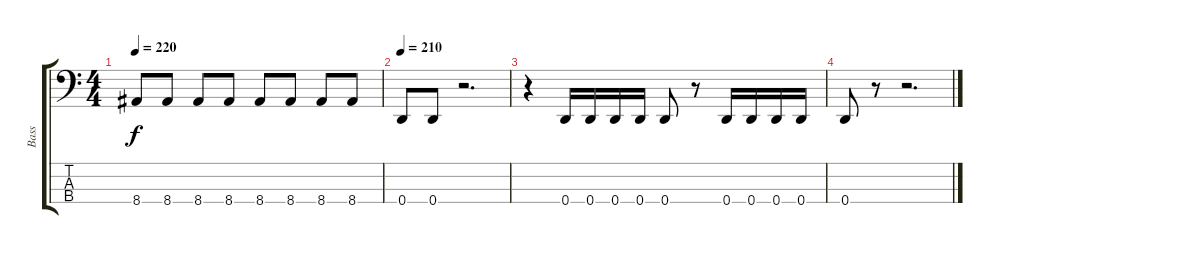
\track ("Bass" "Bass") {instrument electricbasspick}
\staff {score tabs}
\tuning (G2 D2 A1 D1) {hide}
\ts (4 4)
\tempo 220
\clef f4
\ks c
8.4.8{dy f} 8.4.8 8.4.8 8.4.8 8.4.8 8.4.8 8.4.8 8.4.8 |
\tempo 210
0.4.8 0.4.8 r.2{d} |
r.4 0.4.16 0.4.16 0.4.16 0.4.16 0.4.8 r.8 0.4.16 0.4.16 0.4.16 0.4.16 |
0.4.8 r.8 r.2{d}
